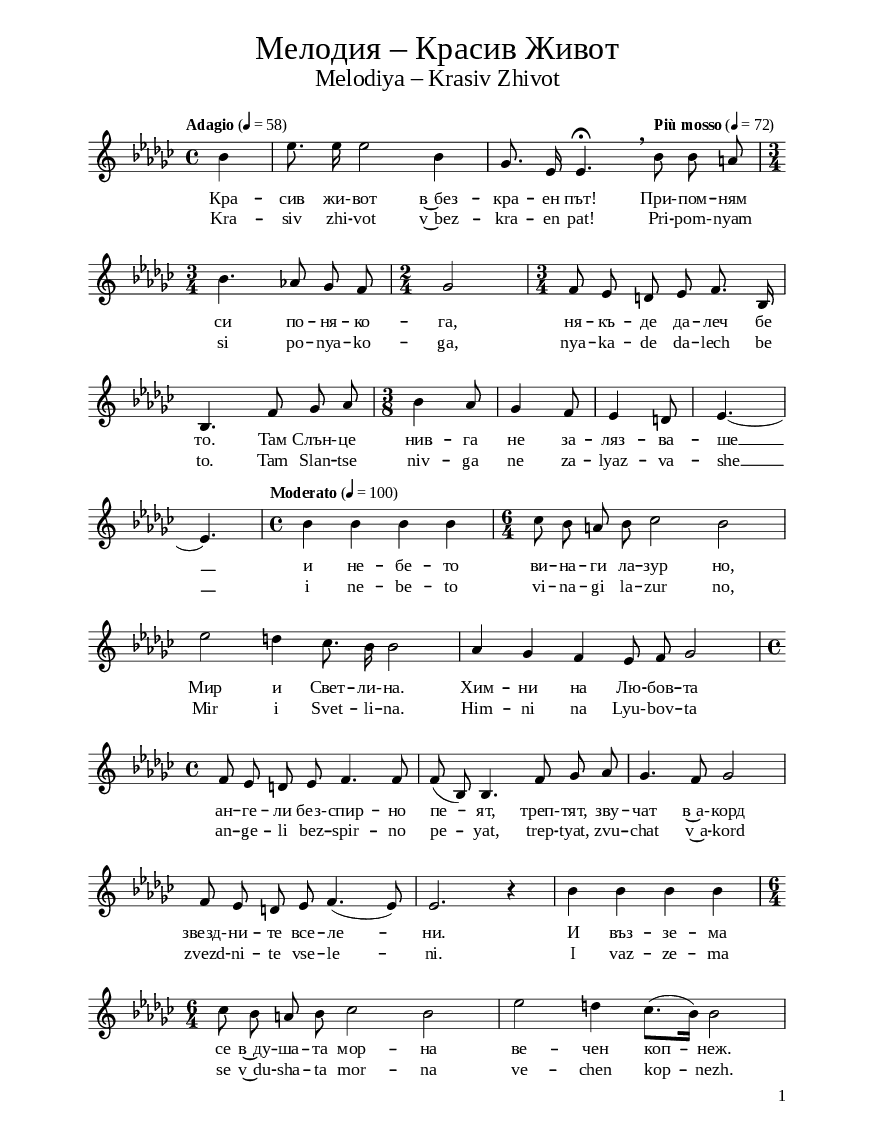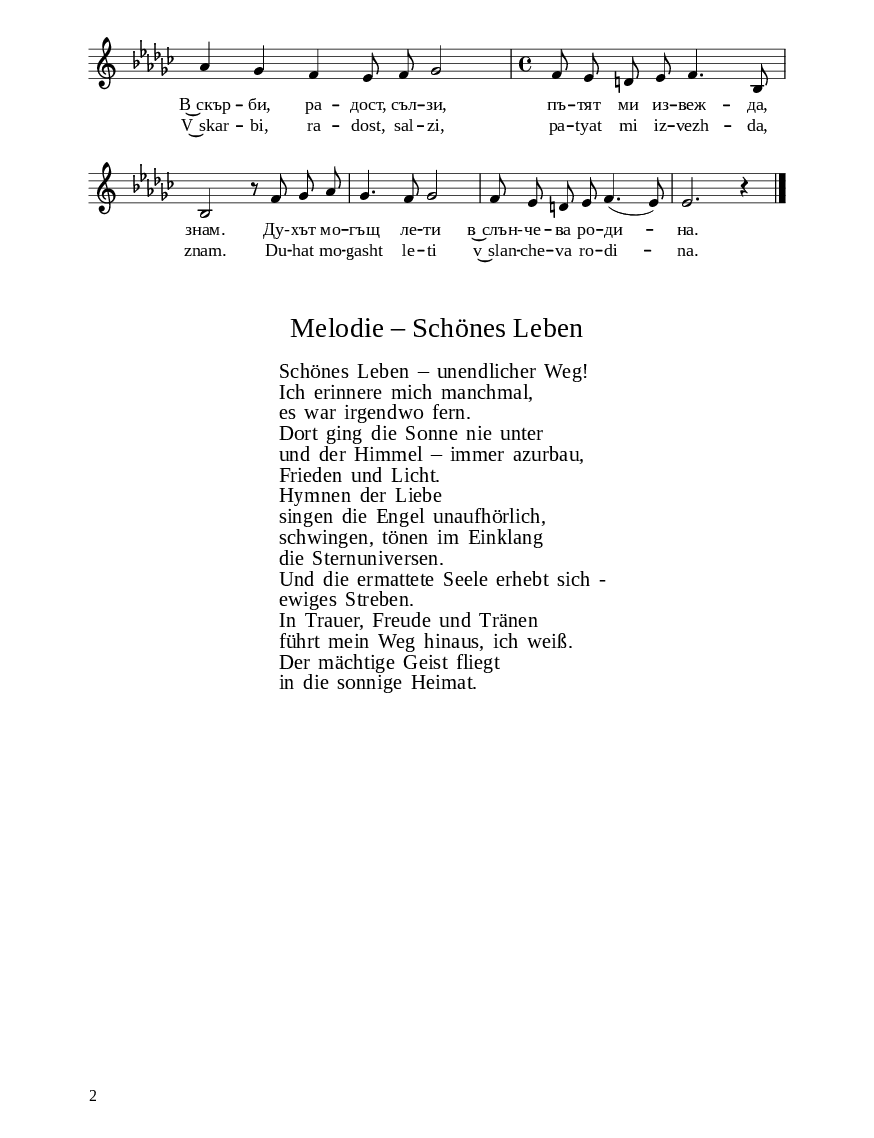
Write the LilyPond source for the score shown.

\version "2.24.1"

% include paper part and global functions
\include "include/globals.ily"

\bookpart {
  \label #'ref185
  \tocItem \markup "Мелодия – Красив Живот – Melodiya – Krasiv Zhivot "
  \include "include/bookpart-paper.ily"
  \score {
    \include "include/score-layout.ily"

    \new Voice \absolute {
      \clef treble
      \key es \minor
      \time 4/4
      \tempoFunc "Adagio" 4 "58"
      \autoBeamOff
      \partial 4
      bes'4 | % 1
      es''8.  es''16  es''2  bes'4 | % 2
      ges'8.  es'16  es'4. ^\fermata \tempoFunc "Più mosso" 4 "72" \breathe bes'8
      bes'8
      a'8 \break | % 3
      \time 3/4  | % 3
      bes'4.  aes'!8  ges'8  f'8 | % 4
      \time 2/4  | % 4
      ges'2 | % 5
      \time 3/4  | % 5
      f'8  es'8  d'8  es'8  f'8.
      bes16 \break | % 6
      bes4.  f'8  ges'8  as'8 | % 7
      \time 3/8  | % 7
      bes'4  as'8 | % 8
      ges'4  f'8 | % 9
      es'4  d'8 |
      es'4. ~  \break | % 11
      es'4.  | % 12
      \time 4/4  | % 12
      \tempoFunc "Moderato" 4 "100"
      bes'4  bes'4  bes'4  bes'4 | % 13
      \time 6/4  | % 13
      ces''8  bes'8  a'8  bes'8
      ces''2  bes'2 | \break % 14 
      es''2 d''4  ces''8.  bes'16
      bes'2 | % 15
      as'4  ges'4  f'4  es'8  f'8
      ges'2 \break | % 16
      \time 4/4  | % 16
      f'8  es'8  d'8  es'8  f'4.
      f'8 | % 17
      f'8 (  bes8 )  bes4.  f'8  ges'8
      as'8 | % 18
      ges'4.  f'8  ges'2 | \break % 19
      f'8  es'8  d'8  es'8  f'4. (
      es'8 ) |
      es'2. r4 | % 21
      bes'4  bes'4  bes'4  bes'4 \break | % 22
      \time 6/4  | % 22
      ces''8  bes'8  a'8  bes'8
      ces''2  bes'2 | % 23
      es''2  d''4  ces''8. (  [bes'16]
      )  bes'2 \break | % 24
      as'4  ges'4  f'4  es'8  f'8
      ges'2 | % 25
      \time 4/4  | % 25
      f'8  es'8  d'8  es'8  f'4.
      bes8 \break | % 26
      bes2 r8  f'8  ges'8  as'8 | % 27
      ges'4.  f'8  ges'2 | % 28
      f'8  es'8  d'8  es'8  f'4. (
      es'8 ) | % 29
      es'2. r4 \bar "|."

    }

    \addlyrics {
      Кра -- сив "жи-" -- вот в~без -- кра --
      ен път! "При-" -- пом -- ням си по --
      ня -- ко -- га, ня -- къ -- де да --
      леч бе то. Там "Слън-" -- це нив --
      га не за -- ляз -- ва -- ше __  и
      не -- бе -- то ви -- на -- ги ла --
      зур но, Мир и Свет -- "ли-" -- на.
      Хим -- ни на Лю -- бов -- та ан --
      ге -- ли "без-" -- спир -- но пе --
      ят, "треп-" -- тят, зву -- чат "в~а-" --
      корд "звезд-" -- ни -- те все -- ле
      -- ни. И въз -- зе -- ма се
      в~ду -- ша -- та мор -- на ве --
      чен коп -- неж. В~скър -- би,
      ра -- дост, съл -- зи, пъ -- тят ми
      из -- веж -- да, знам.  "Ду-" -- хът мо --
      гъщ ле -- ти "в~слън-" -- че -- ва ро
      -- ди  -- на.}
      \addlyrics {
        Kra -- siv zhi -- vot v~bez -- kra --
        en pat! Pri -- "pom-" -- nyam si po --
        nya -- ko -- ga, nya -- ka -- de da --
        lech be to. Tam Slan -- tse niv --
        ga ne za -- lyaz -- va -- she __ i
        ne -- be -- to vi -- na -- gi la --
        zur no, Mir i Svet -- li -- na.
        Him -- ni na "Lyu-" -- bov -- ta an --
        ge -- li bez -- spir -- no pe --
        yat, trep -- tyat, zvu -- chat v~a --
        kord zvezd -- ni -- te vse -- le
        -- ni. I vaz -- ze -- ma se
        v~du -- sha -- ta mor -- na ve --
        chen kop -- nezh. V~skar -- bi,
        ra -- dost, sal -- zi, pa -- tyat mi
        iz -- vezh -- da, znam. Du -- hat mo --
        gasht le -- ti v~slan -- che -- va ro
        -- di  -- na.}

        \header {
          title = \titleFunc "Мелодия – Красив Живот" "Melodiya – Krasiv Zhivot"
        }

        \midi{}

      } % score


      \markup \empty-one
      % include foreign translation(s) of the song
      \version "2.24.0"

\markup \fill-line { \fontsize #deTitleFontSize "Melodie – Schönes Leben" }
\markup \null
\markup \null
\markup \fontsize #deCoupletFontSize {
  \hspace #17
  \override #`(baseline-skip . ,deCoupletBaselineSkip)

  \column {

\line { " "Schönes Leben – unendlicher Weg!}

\line { " "Ich erinnere mich manchmal,}

\line { " "es war irgendwo fern.}

\line { " "Dort ging die Sonne nie unter }

\line { " "und der Himmel – immer azurbau,}

\line { " "Frieden und Licht.}

\line { " "Hymnen der Liebe}

\line { " "singen die Engel unaufhörlich,}

\line { " "schwingen, tönen im Einklang }

\line { " "die Sternuniversen. }


\line { " "Und die ermattete Seele erhebt sich - }

\line { " " ewiges Streben.}

\line { " "In Trauer, Freude und Tränen}

\line { " "führt mein Weg hinaus, ich weiß.}

\line { " "Der mächtige Geist fliegt}

\line { " "in die sonnige Heimat.}

  }
}


    } % bookpart

    % Più mosso
    %
